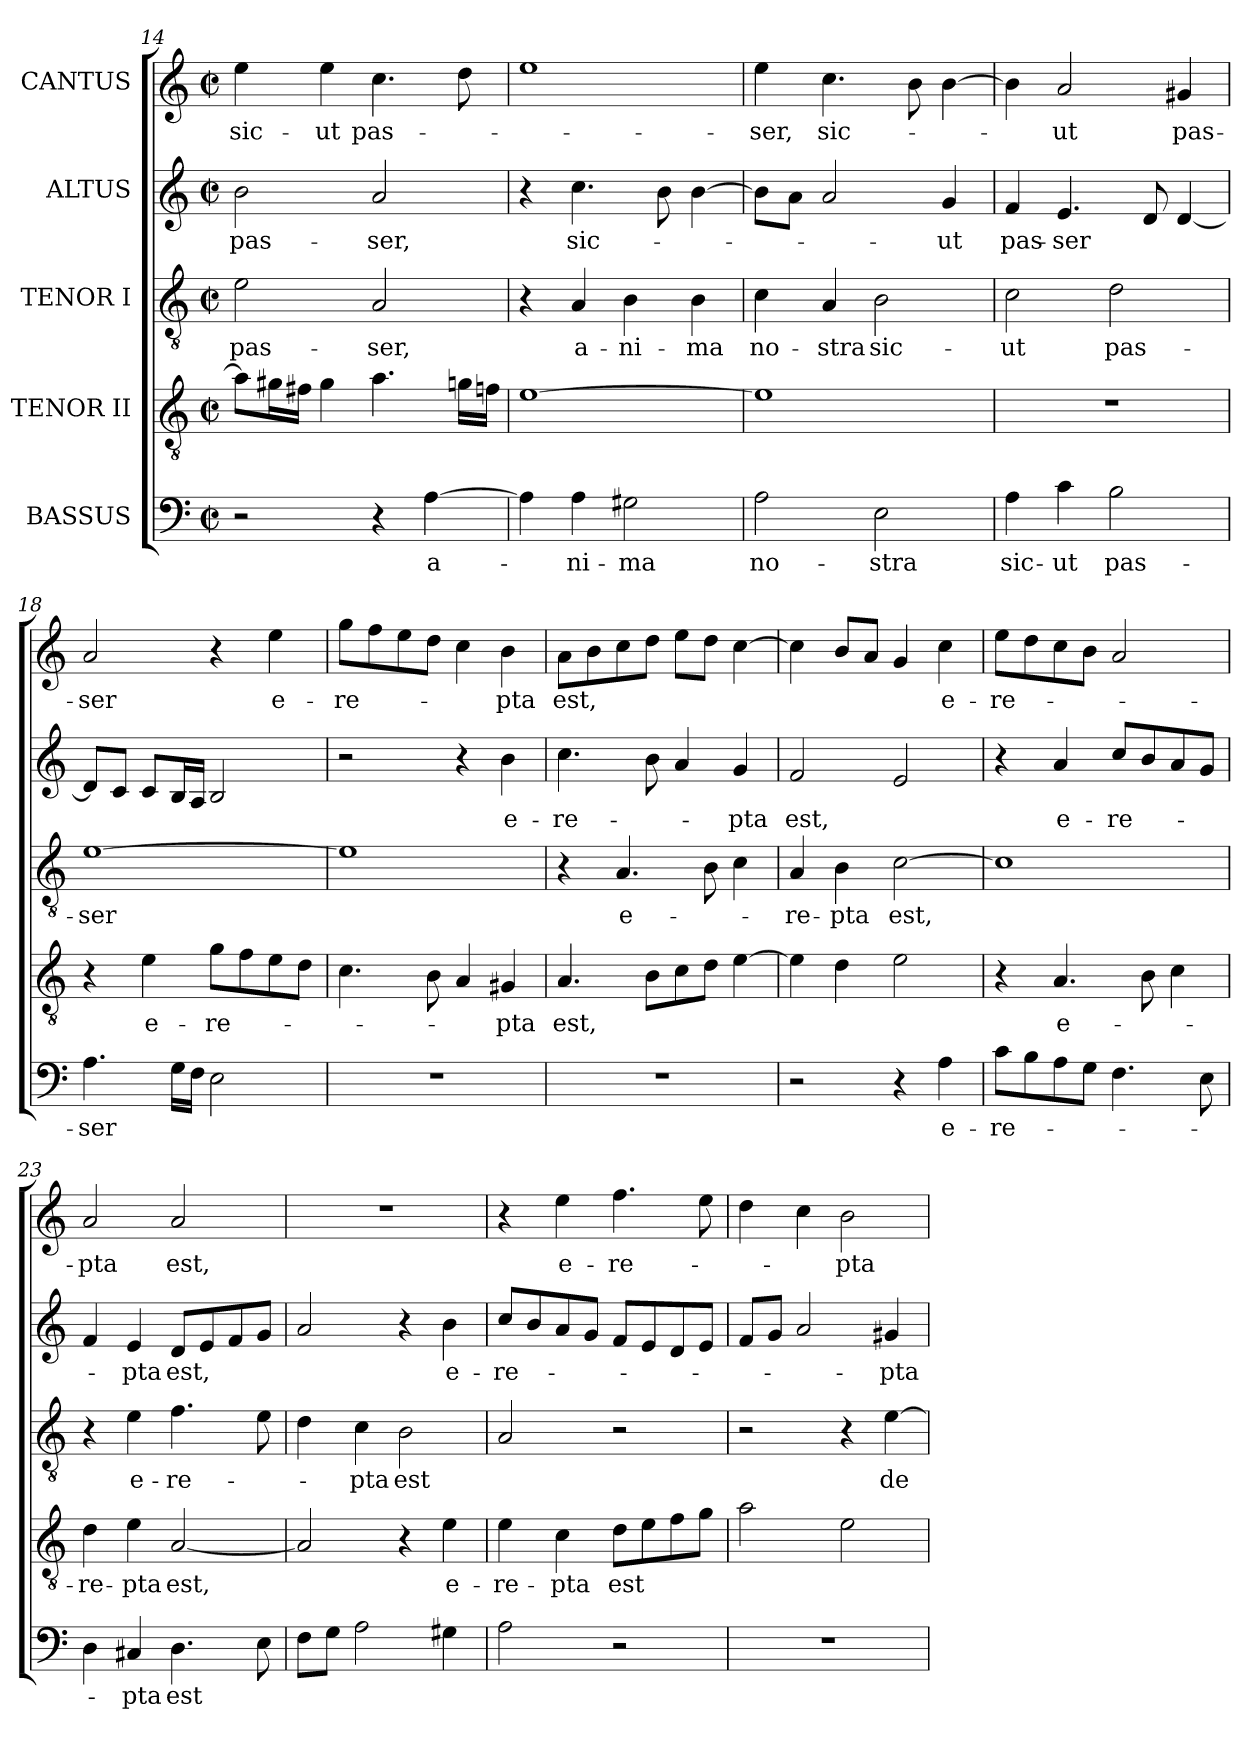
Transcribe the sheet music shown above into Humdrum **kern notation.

**kern	**text	**kern	**text	**kern	**text	**kern	**text	**kern	**text
*part5	*part5	*part4	*part4	*part3	*part3	*part2	*part2	*part1	*part1
*staff5	*staff5	*staff4	*staff4	*staff3	*staff3	*staff2	*staff2	*staff1	*staff1
*I"BASSUS	*	*I"TENOR II	*	*I"TENOR I	*	*I"ALTUS	*	*I"CANTUS	*
*clefF4	*	*clefGv2	*	*clefGv2	*	*clefG2	*	*clefG2	*
*k[]	*	*k[]	*	*k[]	*	*k[]	*	*k[]	*
*M2/2	*	*M2/2	*	*M2/2	*	*M2/2	*	*M2/2	*
*met(c|)	*	*met(c|)	*	*met(c|)	*	*met(c|)	*	*met(c|)	*
=14	=14	=14	=14	=14	=14	=14	=14	=14	=14
!	!	!	!	!	!LO:LY:b	!	!LO:LY:b	!	!LO:LY:b
2r	.	8a\L]	.	2e\	pas-	2b\	pas-	4ee\	sic-
.	.	16g#X\L	.	.	.	.	.	.	.
.	.	16f#X\JJ	.	.	.	.	.	.	.
!	!	!	!	!	!	!	!	!	!LO:LY:b
.	.	4g#\	.	.	.	.	.	4ee\	-ut
!	!	!	!	!	!LO:LY:b	!	!LO:LY:b	!	!LO:LY:b
4r	.	4.a\	.	2A/	-ser,	2a/	-ser,	4.cc\	pas-
!	!LO:LY:b	!	!	!	!	!	!	!	!
[4A\	a-	.	.	.	.	.	.	.	.
.	.	16gn\LL	.	.	.	.	.	8dd\	.
.	.	16fn\JJ	.	.	.	.	.	.	.
=15	=15	=15	=15	=15	=15	=15	=15	=15	=15
4A\]	.	[1e	.	4r	.	4r	.	1ee	.
!	!LO:LY:b	!	!	!	!LO:LY:b	!	!LO:LY:b	!	!
4A\	-ni-	.	.	4A/	a-	4.cc\	sic-	.	.
!	!LO:LY:b	!	!	!	!LO:LY:b	!	!	!	!
2G#X\	-ma	.	.	4B\	-ni-	.	.	.	.
.	.	.	.	.	.	8b\	.	.	.
!	!	!	!	!	!LO:LY:b	!	!	!	!
.	.	.	.	4B\	-ma	[4b\	.	.	.
=16	=16	=16	=16	=16	=16	=16	=16	=16	=16
!	!LO:LY:b	!	!	!	!LO:LY:b	!	!	!	!LO:LY:b
2A\	no-	1e]	.	4c\	no-	8b\L]	.	4ee\	-ser,
.	.	.	.	.	.	8a\J	.	.	.
!	!	!	!	!	!LO:LY:b	!	!	!	!LO:LY:b
.	.	.	.	4A/	-stra	2a/	.	4.cc\	sic-
!	!LO:LY:b	!	!	!	!LO:LY:b	!	!	!	!
2E\	-stra	.	.	2B\	sic-	.	.	.	.
.	.	.	.	.	.	.	.	8b\	.
!	!	!	!	!	!	!	!LO:LY:b	!	!
.	.	.	.	.	.	4g/	-ut	[4b\	.
!!LO:LB:g=z
=17	=17	=17	=17	=17	=17	=17	=17	=17	=17
!	!LO:LY:b	!	!	!	!LO:LY:b	!	!LO:LY:b	!	!
4A\	sic-	1r	.	2c\	-ut	4f/	pas-	4b\]	.
!	!LO:LY:b	!	!	!	!	!	!LO:LY:b	!	!LO:LY:b
4c\	-ut	.	.	.	.	4.e/	-ser	2a/	-ut
!	!LO:LY:b	!	!	!	!LO:LY:b	!	!	!	!
2B\	pas-	.	.	2d\	pas-	.	.	.	.
.	.	.	.	.	.	8d/	.	.	.
!	!	!	!	!	!	!	!	!	!LO:LY:b
.	.	.	.	.	.	[4d/	.	4g#X/	pas-
!!LO:PB:g=z
=18	=18	=18	=18	=18	=18	=18	=18	=18	=18
!	!LO:LY:b	!	!	!	!LO:LY:b	!	!	!	!LO:LY:b
4.A\	-ser	4r	.	[1e	-ser	8d/L]	.	2a/	-ser
.	.	.	.	.	.	8c/J	.	.	.
!	!	!	!LO:LY:b	!	!	!	!	!	!
.	.	4e\	e-	.	.	8c/L	.	.	.
16G\LL	.	.	.	.	.	16B/L	.	.	.
16F\JJ	.	.	.	.	.	16A/JJ	.	.	.
!	!	!	!LO:LY:b	!	!	!	!	!	!
2E\	.	8g\L	-re-	.	.	2B/	.	4r	.
.	.	8f\	.	.	.	.	.	.	.
!	!	!	!	!	!	!	!	!	!LO:LY:b
.	.	8e\	.	.	.	.	.	4ee\	e-
.	.	8d\J	.	.	.	.	.	.	.
=19	=19	=19	=19	=19	=19	=19	=19	=19	=19
!	!	!	!	!	!	!	!	!	!LO:LY:b
1r	.	4.c\	.	1e]	.	2r	.	8gg\L	-re-
.	.	.	.	.	.	.	.	8ff\	.
.	.	.	.	.	.	.	.	8ee\	.
.	.	8B\	.	.	.	.	.	8dd\J	.
.	.	4A/	.	.	.	4r	.	4cc\	.
!	!	!	!LO:LY:b	!	!	!	!LO:LY:b	!	!LO:LY:b
.	.	4G#X/	-pta	.	.	4b\	e-	4b\	-pta
=20	=20	=20	=20	=20	=20	=20	=20	=20	=20
!	!	!	!LO:LY:b	!	!	!	!LO:LY:b	!	!LO:LY:b
1r	.	4.A/	est,	4r	.	4.cc\	-re-	8a\L	est,
.	.	.	.	.	.	.	.	8b\	.
!	!	!	!	!	!LO:LY:b	!	!	!	!
.	.	.	.	4.A/	e-	.	.	8cc\	.
.	.	8B\L	.	.	.	8b\	.	8dd\J	.
.	.	8c\	.	.	.	4a/	.	8ee\L	.
.	.	8d\J	.	8B\	.	.	.	8dd\J	.
!	!	!	!	!	!	!	!LO:LY:b	!	!
.	.	[4e\	.	4c\	.	4g/	-pta	[4cc\	.
=21	=21	=21	=21	=21	=21	=21	=21	=21	=21
!	!	!	!	!	!LO:LY:b	!	!LO:LY:b	!	!
2r	.	4e\]	.	4A/	-re-	2f/	est,	4cc\]	.
!	!	!	!	!	!LO:LY:b	!	!	!	!
.	.	4d\	.	4B\	-pta	.	.	8b/L	.
.	.	.	.	.	.	.	.	8a/J	.
!	!	!	!	!	!LO:LY:b	!	!	!	!
4r	.	2e\	.	[2c\	est,	2e/	.	4g/	.
!	!LO:LY:b	!	!	!	!	!	!	!	!LO:LY:b
4A\	e-	.	.	.	.	.	.	4cc\	e-
=22	=22	=22	=22	=22	=22	=22	=22	=22	=22
!	!LO:LY:b	!	!	!	!	!	!	!	!LO:LY:b
8c\L	-re-	4r	.	1c]	.	4r	.	8ee\L	-re-
8B\	.	.	.	.	.	.	.	8dd\	.
!	!	!	!LO:LY:b	!	!	!	!LO:LY:b	!	!
8A\	.	4.A/	e-	.	.	4a/	e-	8cc\	.
8G\J	.	.	.	.	.	.	.	8b\J	.
!	!	!	!	!	!	!	!LO:LY:b	!	!
4.F\	.	.	.	.	.	8cc/L	-re-	2a/	.
.	.	8B\	.	.	.	8b/	.	.	.
.	.	4c\	.	.	.	8a/	.	.	.
8E\	.	.	.	.	.	8g/J	.	.	.
!!LO:LB:g=z
=23	=23	=23	=23	=23	=23	=23	=23	=23	=23
!	!	!	!LO:LY:b	!	!	!	!	!	!LO:LY:b
4D\	.	4d\	-re-	4r	.	4f/	.	2a/	-pta
!	!LO:LY:b	!	!LO:LY:b	!	!LO:LY:b	!	!LO:LY:b	!	!
4C#X/	-pta	4e\	-pta	4e\	e-	4e/	-pta	.	.
!	!LO:LY:b	!	!LO:LY:b	!	!LO:LY:b	!	!LO:LY:b	!	!LO:LY:b
4.D\	est	[2A/	est,	4.f\	-re-	8d/L	est,	2a/	est,
.	.	.	.	.	.	8e/	.	.	.
.	.	.	.	.	.	8f/	.	.	.
8E\	.	.	.	8e\	.	8g/J	.	.	.
!!LO:PB:g=z
=24	=24	=24	=24	=24	=24	=24	=24	=24	=24
8F\L	.	2A/]	.	4d\	.	2a/	.	1r	.
8G\J	.	.	.	.	.	.	.	.	.
!	!	!	!	!	!LO:LY:b	!	!	!	!
2A\	.	.	.	4c\	-pta	.	.	.	.
!	!	!	!	!	!LO:LY:b	!	!	!	!
.	.	4r	.	2B\	est	4r	.	.	.
!	!	!	!LO:LY:b	!	!	!	!LO:LY:b	!	!
4G#X\	.	4e\	e-	.	.	4b\	e-	.	.
=25	=25	=25	=25	=25	=25	=25	=25	=25	=25
!	!	!	!LO:LY:b	!	!	!	!LO:LY:b	!	!
2A\	.	4e\	-re-	2A/	.	8cc/L	-re-	4r	.
.	.	.	.	.	.	8b/	.	.	.
!	!	!	!LO:LY:b	!	!	!	!	!	!LO:LY:b
.	.	4c\	-pta	.	.	8a/	.	4ee\	e-
.	.	.	.	.	.	8g/J	.	.	.
!	!	!	!LO:LY:b	!	!	!	!	!	!LO:LY:b
2r	.	8d\L	est	2r	.	8f/L	.	4.ff\	-re-
.	.	8e\	.	.	.	8e/	.	.	.
.	.	8f\	.	.	.	8d/	.	.	.
.	.	8g\J	.	.	.	8e/J	.	8ee\	.
=26	=26	=26	=26	=26	=26	=26	=26	=26	=26
1r	.	2a\	.	2r	.	8f/L	.	4dd\	.
.	.	.	.	.	.	8g/J	.	.	.
.	.	.	.	.	.	2a/	.	4cc\	.
!	!	!	!	!	!	!	!	!	!LO:LY:b
.	.	2e\	.	4r	.	.	.	2b\	-pta
!	!	!	!	!	!LO:LY:b	!	!LO:LY:b	!	!
.	.	.	.	[4e\	de	4g#X/	-pta	.	.
=	=	=	=	=	=	=	=	=	=
*-	*-	*-	*-	*-	*-	*-	*-	*-	*-
